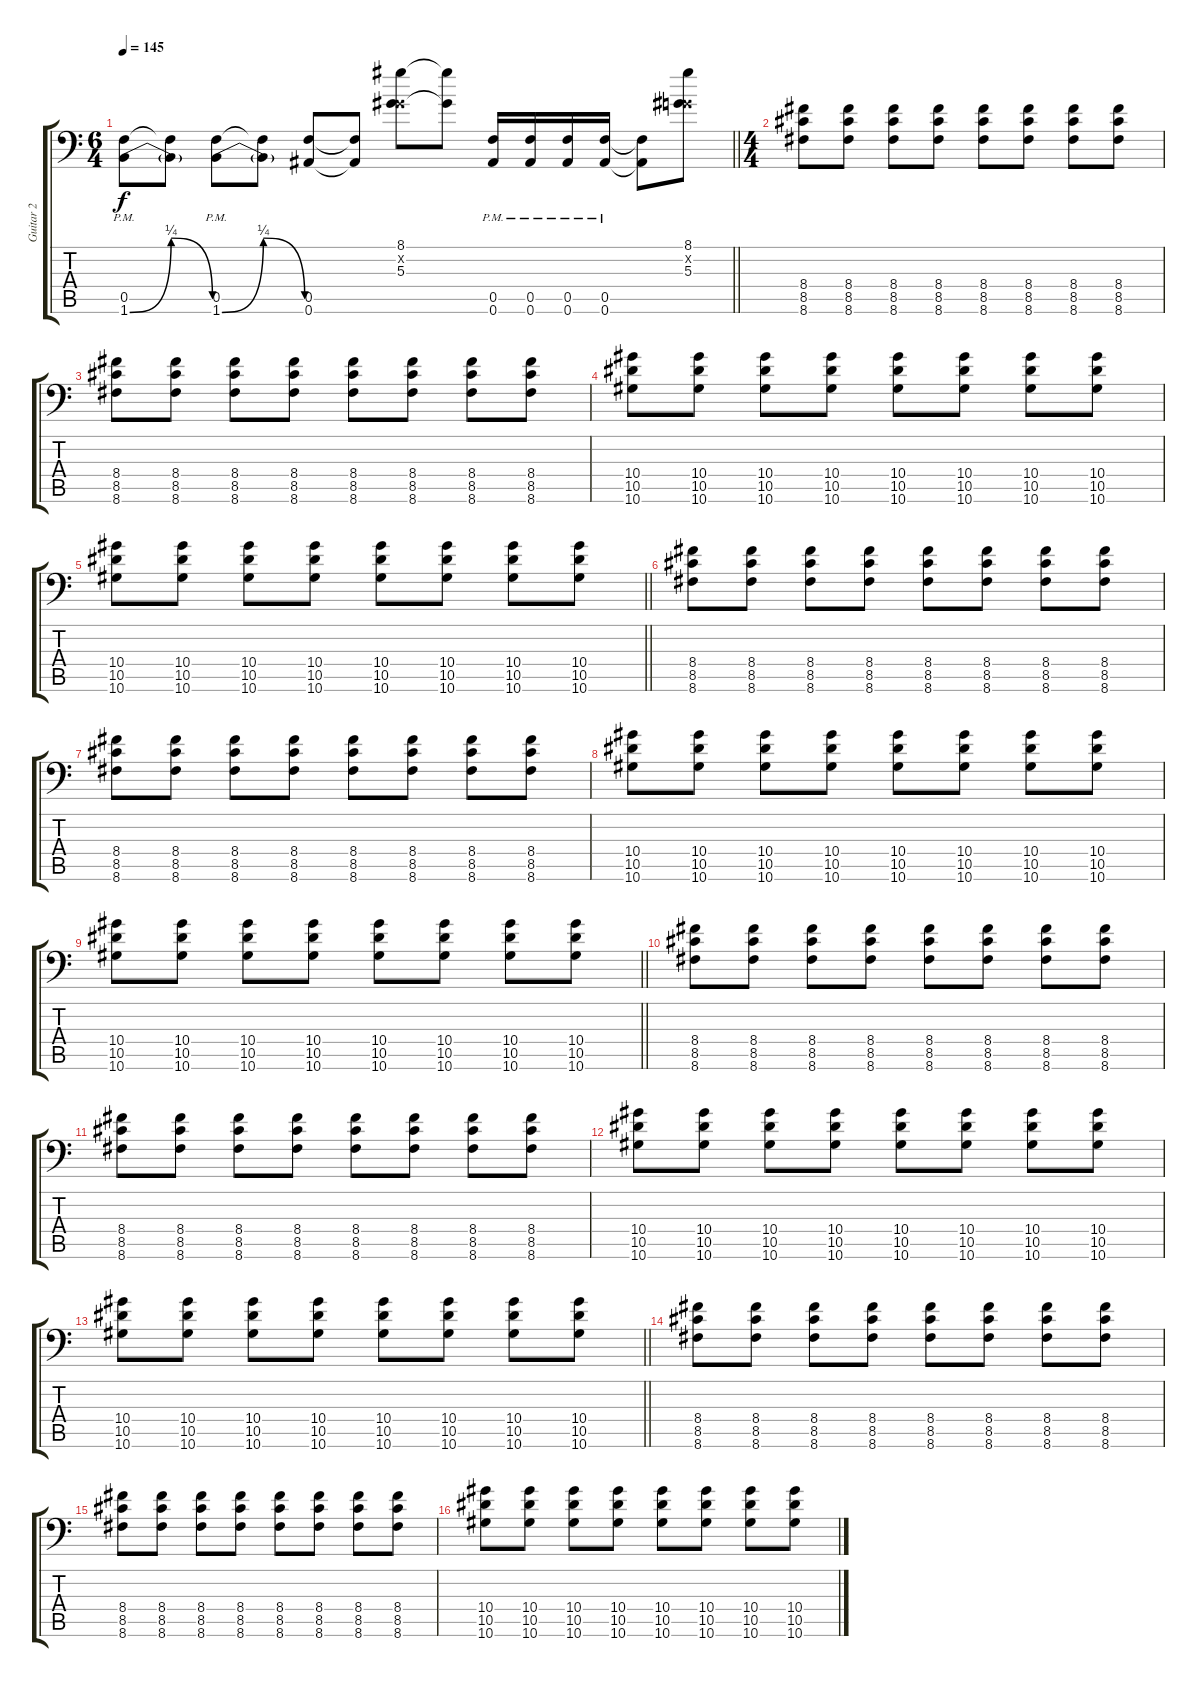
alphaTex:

\track ("Guitar 2" "Guitar 2") {instrument distortionguitar}
\staff {score tabs}
\tuning (C4 G3 Eb3 Bb2 F2 Bb1) {hide}
\ts (6 4)
\tempo 145
\clef f4
\barLineRight lightlight
\ks c
(0.5{pm} 1.6{be (bendrelease 0 0 30 1 30 1 60 0) pm}).8{dy f} (0.5{t} 1.6{t}).8 (0.5{pm} 1.6{be (bendrelease 0 0 30 1 30 1 60 0) pm}).8 (0.5{t} 1.6{t}).8 (0.5 0.6).8 (0.5{t} 0.6{t}).8 (8.1 0.2{x} 5.3).8 (8.1{t} 5.3{t}).8 (0.5{pm} 0.6{pm}).16 (0.5{pm} 0.6{pm}).16 (0.5{pm} 0.6{pm}).16 (0.5{pm} 0.6{pm}).16 (0.5{t} 0.6{t}).8 (8.1 0.2{x} 5.3).8 |
\ts (4 4)
(8.4 8.5 8.6).8{balance 8} (8.4 8.5 8.6).8 (8.4 8.5 8.6).8 (8.4 8.5 8.6).8 (8.4 8.5 8.6).8 (8.4 8.5 8.6).8 (8.4 8.5 8.6).8 (8.4 8.5 8.6).8 |
(8.4 8.5 8.6).8 (8.4 8.5 8.6).8 (8.4 8.5 8.6).8 (8.4 8.5 8.6).8 (8.4 8.5 8.6).8 (8.4 8.5 8.6).8 (8.4 8.5 8.6).8 (8.4 8.5 8.6).8 |
(10.4 10.5 10.6).8 (10.4 10.5 10.6).8 (10.4 10.5 10.6).8 (10.4 10.5 10.6).8 (10.4 10.5 10.6).8 (10.4 10.5 10.6).8 (10.4 10.5 10.6).8 (10.4 10.5 10.6).8 |
\barLineRight lightlight
(10.4 10.5 10.6).8 (10.4 10.5 10.6).8 (10.4 10.5 10.6).8 (10.4 10.5 10.6).8 (10.4 10.5 10.6).8 (10.4 10.5 10.6).8 (10.4 10.5 10.6).8 (10.4 10.5 10.6).8 |
(8.4 8.5 8.6).8 (8.4 8.5 8.6).8 (8.4 8.5 8.6).8 (8.4 8.5 8.6).8 (8.4 8.5 8.6).8 (8.4 8.5 8.6).8 (8.4 8.5 8.6).8 (8.4 8.5 8.6).8 |
(8.4 8.5 8.6).8 (8.4 8.5 8.6).8 (8.4 8.5 8.6).8 (8.4 8.5 8.6).8 (8.4 8.5 8.6).8 (8.4 8.5 8.6).8 (8.4 8.5 8.6).8 (8.4 8.5 8.6).8 |
(10.4 10.5 10.6).8 (10.4 10.5 10.6).8 (10.4 10.5 10.6).8 (10.4 10.5 10.6).8 (10.4 10.5 10.6).8 (10.4 10.5 10.6).8 (10.4 10.5 10.6).8 (10.4 10.5 10.6).8 |
\barLineRight lightlight
(10.4 10.5 10.6).8 (10.4 10.5 10.6).8 (10.4 10.5 10.6).8 (10.4 10.5 10.6).8 (10.4 10.5 10.6).8 (10.4 10.5 10.6).8 (10.4 10.5 10.6).8 (10.4 10.5 10.6).8 |
(8.4 8.5 8.6).8 (8.4 8.5 8.6).8 (8.4 8.5 8.6).8 (8.4 8.5 8.6).8 (8.4 8.5 8.6).8 (8.4 8.5 8.6).8 (8.4 8.5 8.6).8 (8.4 8.5 8.6).8 |
(8.4 8.5 8.6).8 (8.4 8.5 8.6).8 (8.4 8.5 8.6).8 (8.4 8.5 8.6).8 (8.4 8.5 8.6).8 (8.4 8.5 8.6).8 (8.4 8.5 8.6).8 (8.4 8.5 8.6).8 |
(10.4 10.5 10.6).8 (10.4 10.5 10.6).8 (10.4 10.5 10.6).8 (10.4 10.5 10.6).8 (10.4 10.5 10.6).8 (10.4 10.5 10.6).8 (10.4 10.5 10.6).8 (10.4 10.5 10.6).8 |
\barLineRight lightlight
(10.4 10.5 10.6).8 (10.4 10.5 10.6).8 (10.4 10.5 10.6).8 (10.4 10.5 10.6).8 (10.4 10.5 10.6).8 (10.4 10.5 10.6).8 (10.4 10.5 10.6).8 (10.4 10.5 10.6).8 |
(8.4 8.5 8.6).8 (8.4 8.5 8.6).8 (8.4 8.5 8.6).8 (8.4 8.5 8.6).8 (8.4 8.5 8.6).8 (8.4 8.5 8.6).8 (8.4 8.5 8.6).8 (8.4 8.5 8.6).8 |
(8.4 8.5 8.6).8 (8.4 8.5 8.6).8 (8.4 8.5 8.6).8 (8.4 8.5 8.6).8 (8.4 8.5 8.6).8 (8.4 8.5 8.6).8 (8.4 8.5 8.6).8 (8.4 8.5 8.6).8 |
(10.4 10.5 10.6).8 (10.4 10.5 10.6).8 (10.4 10.5 10.6).8 (10.4 10.5 10.6).8 (10.4 10.5 10.6).8 (10.4 10.5 10.6).8 (10.4 10.5 10.6).8 (10.4 10.5 10.6).8
